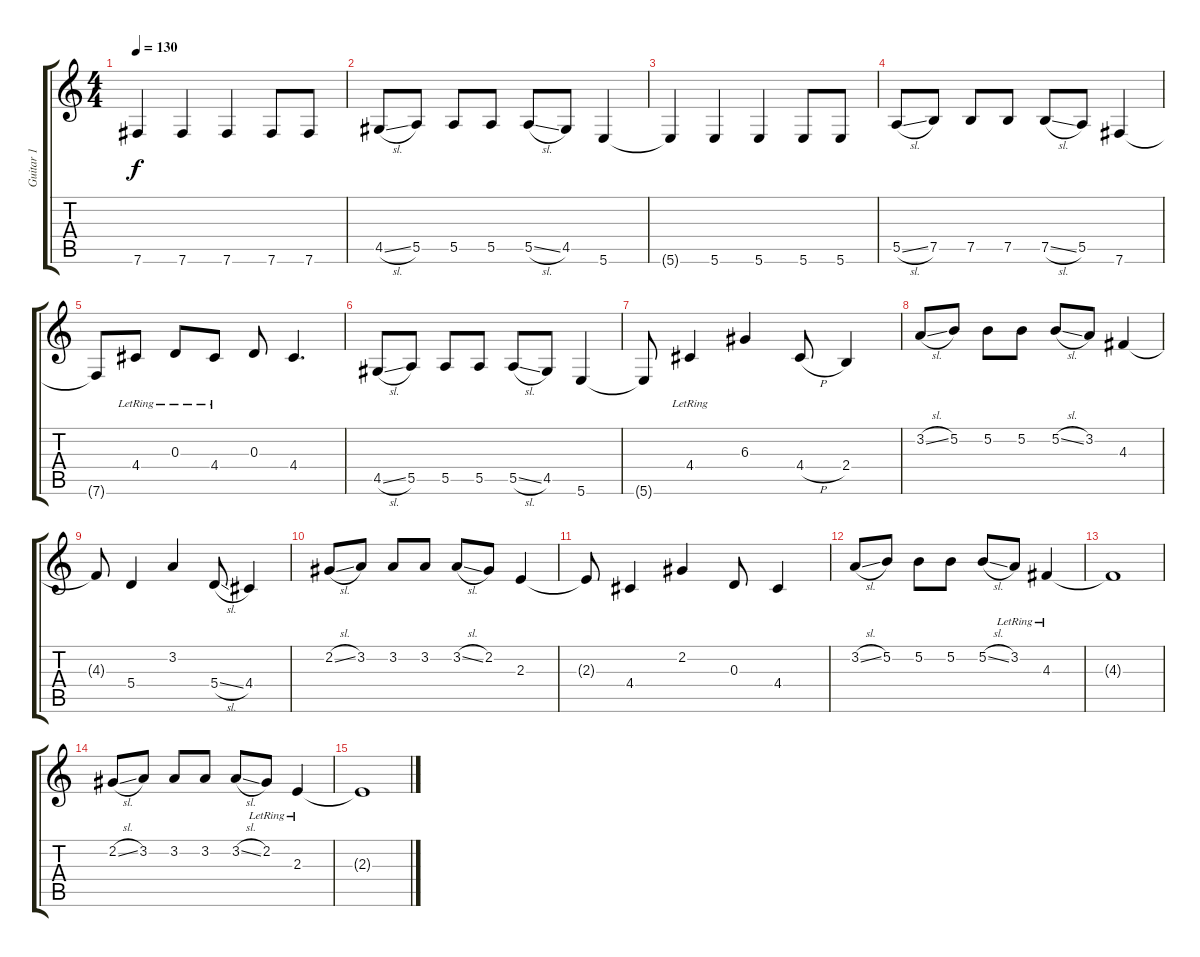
\track ("Guitar 1" "Guitar 1") {instrument distortionguitar}
\staff {score tabs}
\tuning (B3 Gb3 D3 A2 E2 B1) {hide}
\ts (4 4)
\tempo 130
\clef g2
\ks c
7.6{t}.4{dy f} 7.6.4 7.6.4 7.6.8 7.6.8 |
4.5{sl}.8 5.5.8 5.5.8 5.5.8 5.5{sl}.8 4.5.8 5.6.4 |
5.6{t}.4 5.6.4 5.6.4 5.6.8 5.6.8 |
5.5{sl}.8 7.5.8 7.5.8 7.5.8 7.5{sl}.8 5.5.8 7.6.4 |
7.6{t}.8 4.4{lr}.8 0.3{lr}.8 4.4{lr}.8 0.3.8 4.4.4{d} |
4.5{sl}.8 5.5.8 5.5.8 5.5.8 5.5{sl}.8 4.5.8 5.6.4 |
5.6{t}.8 4.4{lr}.4 6.3.4 4.4{h}.8 2.4.4 |
3.2{sl}.8 5.2.8 5.2.8 5.2.8 5.2{sl}.8 3.2.8 4.3.4 |
4.3{t}.8 5.4.4 3.2.4 5.4{sl}.8 4.4.4 |
2.2{sl}.8 3.2.8 3.2.8 3.2.8 3.2{sl}.8 2.2.8 2.3.4 |
2.3{t}.8 4.4.4 2.2.4 0.3.8 4.4.4 |
3.2{sl}.8 5.2.8 5.2.8 5.2.8 5.2{sl}.8 3.2{lr}.8 4.3{lr}.4 |
4.3{t}.1 |
2.2{sl}.8 3.2.8 3.2.8 3.2.8 3.2{sl}.8 2.2{lr}.8 2.3{lr}.4 |
2.3{t}.1
